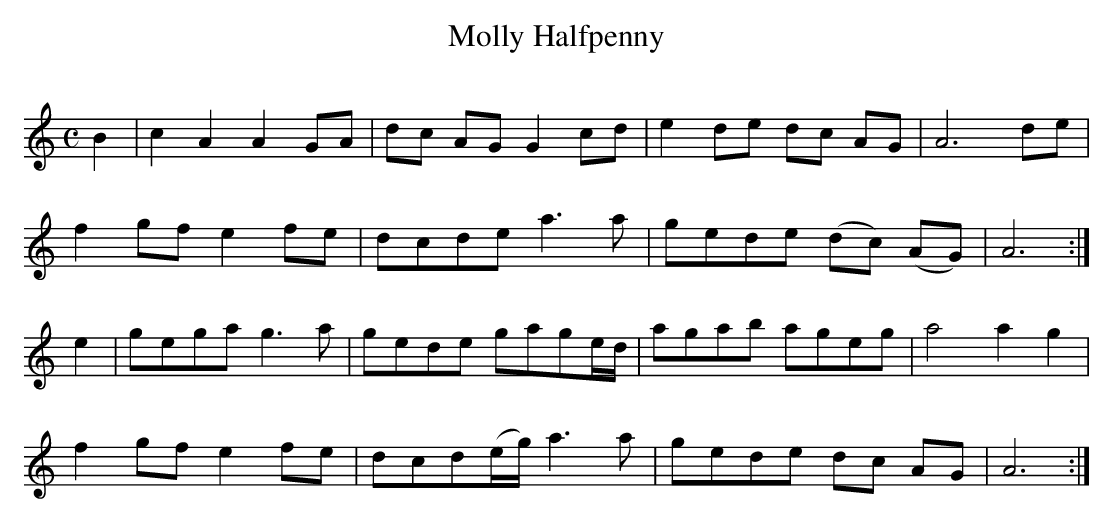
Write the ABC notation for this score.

X:1
T:Molly Halfpenny
L:1/8
M:C
Q:Andante
K:Amin
B2|c2A2 A2GA|dc AG G2cd|e2de dc AG|A6de|
f2gf e2fe|dcde a3a|gede (dc) (AG)|A6:|
e2|gega g3a|gede gage/d/|agab ageg|a4 a2g2|
f2gf e2fe|dcd(e/g/) a3a|gede dc AG|A6:|]
